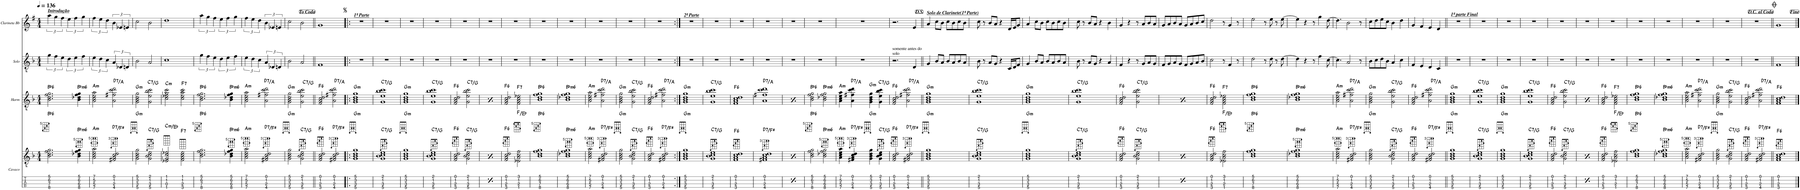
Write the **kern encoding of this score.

**kern	**kern	**harte	**kern	**harte	**kern	**kern
*part4	*part4	*part4	*part3	*part3	*part2	*part1
*staff5	*staff4	*	*staff3	*	*staff2	*staff1
*I"Cavaco	*	*	*I"Harm	*	*I"Solo	*I"Clarineta Bb
*I'Cavaco	*	*	*I'Harm	*	*I'Solo	*I'Cl. Bb
*stria4	*	*	*	*	*	*
*	*clefGv2	*	*clefGv2	*	*clefGv2	*clefG2
*	*	*	*	*	*	*Trd1c2
*k[b-]	*k[b-]	*	*k[b-]	*	*k[b-]	*k[f#]
*M4/4	*M4/4	*	*M4/4	*	*M4/4	*M4/4
*MM136	*MM136	*	*MM136	*	*MM136	*MM136
=1	=1	=1	=1	=1	=1	=1
!	!	!LO:H:kt=6	!	!LO:H:kt=6	!	!LO:TX:a:Bi:t=Introdução
2.B- 2.d 2.f 2.g	2.B-\ 2.d\ 2.f\ 2.g\	Bb:maj6	2.B-\ 2.d\ 2.f\ 2.g\	Bb:maj6	6g\	6aa\
.	.	.	.	.	6f\	6gg\
.	.	.	.	.	6e\	6ff#\
.	.	.	.	.	6d\	6ee\
.	.	.	.	.	6e\	6ff#\
!	!	!LO:H:kt=m6	!	!LO:H:kt=m6	!	!
4B- 4d- 4f 4g	4B-\ 4d-X\ 4f\ 4g\	Bb:min6	4B-\ 4d-X\ 4f\ 4g\	Bb:min6	.	.
.	.	.	.	.	6f\	6gg\
=2	=2	=2	=2	=2	=2	=2
!	!	!LO:H:kt=m	!	!LO:H:kt=m	!	!
2A 2c 2e 2a	2A\ 2c\ 2e\ 2a\	A:min	2A\ 2c\ 2e\ 2a\	A:min	6e\	6ff#\
.	.	.	.	.	6d\	6ee\
.	.	.	.	.	6c\	6dd\
!	!	!LO:H:kt=7	!	!LO:H:kt=7	!	!
2F# 2A 2c 2d	2F#X/ 2A/ 2c/ 2d/	D:7/3	2A\ 2f#X\ 2cc\ 2dd\	D:7/5	6A/	6b\
.	.	.	.	.	6D-X/	6e-X/
.	.	.	.	.	6Dn/	6en/
=3	=3	=3	=3	=3	=3	=3
!	!	!LO:H:kt=m	!	!LO:H:kt=m	!	!
2G 2B- 2d 2g	2G\ 2B-\ 2d\ 2g\	G:min	2G\ 2B-\ 2d\ 2g\	G:min	2B-\	2cc\
!	!	!LO:H:kt=7	!	!LO:H:kt=7	!	!
2G 2B- 2c 2e	2G\ 2B-\ 2c\ 2e\	C:7/5	2G\ 2e\ 2b-\ 2cc\	C:7/5	2A/	2b\
=4	=4	=4	=4	=4	=4	=4
!	!	!LO:H:kt=m	!	!LO:H:kt=m	!	!
2E- 2G 2c 2e-	2E-X/ 2G/ 2c/ 2e-X/	C:min/b3	2c\ 2e-X\ 2g\ 2cc\	C:min	1c	1dd
!	!	!LO:H:kt=7	!	!LO:H:kt=7	!	!
2F 2A 2c 2e-	2F\ 2A\ 2c\ 2e-\	F:7	2c\ 2e-\ 2a\ 2cc\	F:7	.	.
=5	=5	=5	=5	=5	=5	=5
!	!	!LO:H:kt=6	!	!LO:H:kt=6	!	!
2.B- 2.d 2.f 2.g	2.B-\ 2.d\ 2.f\ 2.g\	Bb:maj6	2.B-\ 2.d\ 2.f\ 2.g\	Bb:maj6	6g\	6aa\
.	.	.	.	.	6f\	6gg\
.	.	.	.	.	6e\	6ff#\
.	.	.	.	.	6d\	6ee\
.	.	.	.	.	6e\	6ff#\
!	!	!LO:H:kt=m6	!	!LO:H:kt=m6	!	!
4B- 4d- 4f 4g	4B-\ 4d-X\ 4f\ 4g\	Bb:min6	4B-\ 4d-X\ 4f\ 4g\	Bb:min6	.	.
.	.	.	.	.	6f\	6gg\
=6	=6	=6	=6	=6	=6	=6
!	!	!LO:H:kt=m	!	!LO:H:kt=m	!	!
2A 2c 2e 2a	2A\ 2c\ 2e\ 2a\	A:min	2A\ 2c\ 2e\ 2a\	A:min	6e\	6ff#\
.	.	.	.	.	6d\	6ee\
.	.	.	.	.	6c\	6dd\
!	!	!LO:H:kt=7	!	!LO:H:kt=7	!	!
2F# 2A 2c 2d	2F#X/ 2A/ 2c/ 2d/	D:7/3	2A\ 2f#X\ 2cc\ 2dd\	D:7/5	6A/	6b\
.	.	.	.	.	6D-X/	6e-X/
.	.	.	.	.	6Dn/	6en/
=7	=7	=7	=7	=7	=7	=7
!	!	!LO:H:kt=m	!	!LO:H:kt=m	!	!
2G 2B- 2d 2g	2G\ 2B-\ 2d\ 2g\	G:min	2G\ 2B-\ 2d\ 2g\	G:min	2B-\	2cc\
!	!	!LO:H:kt=7	!	!LO:H:kt=7	!	!
2G 2B- 2c 2e	2G\ 2B-\ 2c\ 2e\	C:7/5	2G\ 2e\ 2b-\ 2cc\	C:7/5	2A/	2b\
=8||	=8||	=8||	=8||	=8||	=8||	=8||
!	!	!LO:H:kt=6	!	!LO:H:kt=6	!	!
2F 2A 2c 2d	2F/ 2A/ 2c/ 2d/	F:maj6	2F/ 2A/ 2c/ 2d/	F:maj6	1F	1g
!	!	!LO:H:kt=7	!	!LO:H:kt=7	!	!
2F# 2A 2c 2d	2F#X/ 2A/ 2c/ 2d/	D:7/3	2A\ 2f#X\ 2cc\ 2dd\	D:7/5	.	.
=9!|:	=9!|:	=9!|:	=9!|:	=9!|:	=9!|:	=9!|:
!	!	!LO:H:kt=m	!	!LO:H:kt=m	!	!LO:TX:a:Bi:t=1ª Parte
1G 1B- 1d 1g	1G 1B- 1d 1g	G:min	1G 1B- 1d 1g	G:min	1r	1r
=10	=10	=10	=10	=10	=10	=10
!	!	!LO:H:kt=7	!	!LO:H:kt=7	!	!
1G 1B- 1c 1e	1G 1B- 1c 1e	C:7/5	1G 1e 1b- 1cc	C:7/5	1r	1r
=11	=11	=11	=11	=11	=11	=11
!	!	!LO:H:kt=m	!	!LO:H:kt=m	!	!
1G 1B- 1d 1g	1G 1B- 1d 1g	G:min	1G 1B- 1d 1g	G:min	1r	1r
=12	=12	=12	=12	=12	=12	=12
!	!	!LO:H:kt=7	!	!LO:H:kt=7	!	!
1G 1B- 1c 1e	1G 1B- 1c 1e	C:7/5	1G 1e 1b- 1cc	C:7/5	1r	1r
=13	=13	=13	=13	=13	=13	=13
!	!	!LO:H:kt=6	!	!LO:H:kt=6	!	!
2F 2A 2c 2d	2F/ 2A/ 2c/ 2d/	F:maj6	2F/ 2A/ 2c/ 2d/	F:maj6	1r	1r
!	!	!LO:H:kt=7	!	!LO:H:kt=7	!	!
2G 2B- 2c 2e	2G\ 2B-\ 2c\ 2e\	C:7/5	2G\ 2e\ 2b-\ 2cc\	C:7/5	.	.
=14	=14	=14	=14	=14	=14	=14
!	!	!LO:H:kt=6	!	!LO:H:kt=6	!	!
2F 2A 2c 2d	2F/ 2A/ 2c/ 2d/	F:maj6	2F/ 2A/ 2c/ 2d/	F:maj6	1r	1r
!	!	!LO:H:kt=7	!	!LO:H:kt=7	!	!
2G 2B- 2c 2e	2G\ 2B-\ 2c\ 2e\	C:7/5	2G\ 2e\ 2b-\ 2cc\	C:7/5	.	.
=15	=15	=15	=15	=15	=15	=15
!	!	!LO:H:kt=6	!	!LO:H:kt=6	!	!
2F 2A 2c 2d	2F/ 2A/ 2c/ 2d/	F:maj6	2F/ 2A/ 2c/ 2d/	F:maj6	1r	1r
!	!	!	!	!LO:H:kt=7	!	!
2E- 2A 2c 2f	2E-X\ 2A\ 2c\ 2f\	F:maj/b7	2F\ 2A\ 2c\ 2e-X\	F:7	.	.
=16	=16	=16	=16	=16	=16	=16
!	!	!LO:H:kt=6	!	!LO:H:kt=6	!	!
1B- 1d 1f 1g	1B- 1d 1f 1g	Bb:maj6	1B- 1d 1f 1g	Bb:maj6	1r	1r
=17	=17	=17	=17	=17	=17	=17
!	!	!LO:H:kt=m6	!	!LO:H:kt=m6	!	!
1B- 1d- 1f 1g	1B- 1d-X 1f 1g	Bb:min6	1B- 1d-X 1f 1g	Bb:min6	1r	1r
=18	=18	=18	=18	=18	=18	=18
!	!	!LO:H:kt=m	!	!LO:H:kt=m	!	!
2A 2c 2e 2a	2A\ 2c\ 2e\ 2a\	A:min	2A\ 2c\ 2e\ 2a\	A:min	1r	1r
!	!	!LO:H:kt=7	!	!LO:H:kt=7	!	!
2F# 2A 2c 2d	2F#X/ 2A/ 2c/ 2d/	D:7/3	2A\ 2f#X\ 2cc\ 2dd\	D:7/5	.	.
=19	=19	=19	=19	=19	=19	=19
!	!	!LO:H:kt=m	!	!LO:H:kt=m	!	!
2G 2B- 2d 2g	2G\ 2B-\ 2d\ 2g\	G:min	2G\ 2B-\ 2d\ 2g\	G:min	1r	1r
!	!	!LO:H:kt=7	!	!LO:H:kt=7	!	!
2G 2B- 2c 2e	2G\ 2B-\ 2c\ 2e\	C:7/5	2G\ 2e\ 2b-\ 2cc\	C:7/5	.	.
=20	=20	=20	=20	=20	=20	=20
!	!	!LO:H:kt=6	!	!LO:H:kt=6	!	!
2F 2A 2c 2d	2F/ 2A/ 2c/ 2d/	F:maj6	2F/ 2A/ 2c/ 2d/	F:maj6	1r	1r
!	!	!LO:H:kt=7	!	!LO:H:kt=7	!	!
2F# 2A 2c 2d	2F#X/ 2A/ 2c/ 2d/	D:7/3	2A\ 2f#X\ 2cc\ 2dd\	D:7/5	.	.
=21:|!	=21:|!	=21:|!	=21:|!	=21:|!	=21:|!	=21:|!
!	!	!LO:H:kt=m	!	!LO:H:kt=m	!	!LO:TX:a:Bi:t=2ª Parte
1G 1B- 1d 1g	1G 1B- 1d 1g	G:min	1G 1B- 1d 1g	G:min	1r	1r
=22	=22	=22	=22	=22	=22	=22
!	!	!LO:H:kt=7	!	!LO:H:kt=7	!	!
1G 1B- 1c 1e	1G 1B- 1c 1e	C:7/5	1G 1e 1b- 1cc	C:7/5	1r	1r
=23	=23	=23	=23	=23	=23	=23
!	!	!LO:H:kt=6	!	!LO:H:kt=6	!	!
1F 1A 1c 1d	1F 1A 1c 1d	F:maj6	1F 1A 1c 1d	F:maj6	1r	1r
=24	=24	=24	=24	=24	=24	=24
!	!	!LO:H:kt=7	!	!LO:H:kt=7	!	!
1F# 1A 1c 1d	1F#X 1A 1c 1d	D:7/3	1A 1f#X 1cc 1dd	D:7/5	1r	1r
=25	=25	=25	=25	=25	=25	=25
!	!	!LO:H:kt=7	!	!LO:H:kt=7	!	!
1F# 1A 1c 1d	1F#X 1A 1c 1d	D:7/3	1A 1f#X 1cc 1dd	D:7/5	1r	1r
=26	=26	=26	=26	=26	=26	=26
!	!	!LO:H:kt=6	!	!LO:H:kt=6	!	!
2B- 2d 2f 2g	2B-\ 2d\ 2f\ 2g\	Bb:maj6	2B-\ 2d\ 2f\ 2g\	Bb:maj6	1r	1r
!	!	!LO:H:kt=m6	!	!LO:H:kt=m6	!	!
2B- 2d- 2f 2g	2B-\ 2d-X\ 2f\ 2g\	Bb:min6	2B-\ 2d-X\ 2f\ 2g\	Bb:min6	.	.
=27	=27	=27	=27	=27	=27	=27
!	!	!LO:H:kt=m	!	!LO:H:kt=m	!	!
4A 4c 4e 4a	4A\ 4c\ 4e\ 4a\	A:min	4A\ 4c\ 4e\ 4a\	A:min	1r	1r
!	!	!LO:H:kt=7	!	!LO:H:kt=7	!	!
4F# 4A 4c 4d	4F#X/ 4A/ 4c/ 4d/	D:7/3	4A\ 4f#X\ 4cc\ 4dd\	D:7/5	.	.
!	!	!LO:H:kt=m	!	!LO:H:kt=m	!	!
4G 4B- 4d 4g	4G\ 4B-\ 4d\ 4g\	G:min	4G\ 4B-\ 4d\ 4g\	G:min	.	.
!	!	!LO:H:kt=7	!	!LO:H:kt=7	!	!
4G 4B- 4c 4e	4G\ 4B-\ 4c\ 4e\	C:7/5	4G\ 4e\ 4b-\ 4cc\	C:7/5	.	.
=28	=28	=28	=28	=28	=28	=28
!	!	!	!	!	!LO:TX:a:t=somente antes do	!
!	!	!LO:H:kt=6	!	!LO:H:kt=6	!LO:TX:a:t=solo	!
2F 2A 2c 2d	2F/ 2A/ 2c/ 2d/	F:maj6	2F/ 2A/ 2c/ 2d/	F:maj6	2.r	2.r
!	!	!LO:H:kt=7	!	!LO:H:kt=7	!	!
2F# 2A 2c 2d	2F#X/ 2A/ 2c/ 2d/	D:7/3	2A\ 2f#X\ 2cc\ 2dd\	D:7/5	.	.
.	.	.	.	.	4D/	4e/
=29||	=29||	=29||	=29||	=29||	=29||	=29||
!	!	!LO:H:kt=m	!	!LO:H:kt=m	!	!LO:TX:a:Bi:t=Solo de Clarinete(1ª Parte)
1G 1B- 1d 1g	1G 1B- 1d 1g	G:min	1G 1B- 1d 1g	G:min	4G/	4a/
.	.	.	.	.	8B-/L	8cc\L
.	.	.	.	.	8A/J	8b\J
.	.	.	.	.	8B-/L	8cc\L
.	.	.	.	.	8A/	8b\
.	.	.	.	.	8B-/	8cc\
.	.	.	.	.	8A/J	8b\J
=30	=30	=30	=30	=30	=30	=30
!	!	!LO:H:kt=7	!	!LO:H:kt=7	!	!
1G 1B- 1c 1e	1G 1B- 1c 1e	C:7/5	1G 1e 1b- 1cc	C:7/5	8B-\	8cc\
.	.	.	.	.	8r	8r
.	.	.	.	.	8A/L	8b/L
.	.	.	.	.	8G/J	8a/J
.	.	.	.	.	4r	4r
.	.	.	.	.	16C/LL	16d/LL
.	.	.	.	.	16D/J	16e/J
.	.	.	.	.	8F/J	8g/J
=31	=31	=31	=31	=31	=31	=31
!	!	!LO:H:kt=m	!	!LO:H:kt=m	!	!
1G 1B- 1d 1g	1G 1B- 1d 1g	G:min	1G 1B- 1d 1g	G:min	4G/	4a/
.	.	.	.	.	8B-/L	8cc\L
.	.	.	.	.	8A/J	8b\J
.	.	.	.	.	8B-/L	8cc\L
.	.	.	.	.	8A/	8b\
.	.	.	.	.	8B-/	8cc\
.	.	.	.	.	8A/J	8b\J
=32	=32	=32	=32	=32	=32	=32
!	!	!LO:H:kt=7	!	!LO:H:kt=7	!	!
1G 1B- 1c 1e	1G 1B- 1c 1e	C:7/5	1G 1e 1b- 1cc	C:7/5	8B-\	8cc\
.	.	.	.	.	8r	8r
.	.	.	.	.	8A/L	8b/L
.	.	.	.	.	8G/J	8a/J
.	.	.	.	.	4r	4r
.	.	.	.	.	4A/	4b\
=33	=33	=33	=33	=33	=33	=33
!	!	!LO:H:kt=6	!	!LO:H:kt=6	!	!
2F 2A 2c 2d	2F/ 2A/ 2c/ 2d/	F:maj6	2F/ 2A/ 2c/ 2d/	F:maj6	4F/	4g/
.	.	.	.	.	4r	4r
!	!	!LO:H:kt=7	!	!LO:H:kt=7	!	!
2G 2B- 2c 2e	2G\ 2B-\ 2c\ 2e\	C:7/5	2G\ 2e\ 2b-\ 2cc\	C:7/5	8r	8r
.	.	.	.	.	8G/L	8a/L
.	.	.	.	.	8A/	8b/
.	.	.	.	.	8G/J	8a/J
=34	=34	=34	=34	=34	=34	=34
!	!	!LO:H:kt=6	!	!LO:H:kt=6	!	!
2F 2A 2c 2d	2F/ 2A/ 2c/ 2d/	F:maj6	2F/ 2A/ 2c/ 2d/	F:maj6	8F/L	8g/L
.	.	.	.	.	8G/	8a/
.	.	.	.	.	8A/	8b/
.	.	.	.	.	8G/J	8a/J
!	!	!LO:H:kt=7	!	!LO:H:kt=7	!	!
2G 2B- 2c 2e	2G\ 2B-\ 2c\ 2e\	C:7/5	2G\ 2e\ 2b-\ 2cc\	C:7/5	8F/L	8g/L
.	.	.	.	.	8G/	8a/
.	.	.	.	.	8A/	8b/
.	.	.	.	.	8B-/J	8cc/J
=35	=35	=35	=35	=35	=35	=35
!	!	!LO:H:kt=6	!	!LO:H:kt=6	!	!
2F 2A 2c 2d	2F/ 2A/ 2c/ 2d/	F:maj6	2F/ 2A/ 2c/ 2d/	F:maj6	2c\	2dd\
!	!	!	!	!LO:H:kt=7	!	!
2E- 2A 2c 2f	2E-X\ 2A\ 2c\ 2f\	F:maj/b7	2F\ 2A\ 2c\ 2e-X\	F:7	8r	8r
.	.	.	.	.	4F/	4g/
.	.	.	.	.	8r	8r
=36	=36	=36	=36	=36	=36	=36
!	!	!LO:H:kt=6	!	!LO:H:kt=6	!	!
1B- 1d 1f 1g	1B- 1d 1f 1g	Bb:maj6	1B- 1d 1f 1g	Bb:maj6	2d\	2ee\
.	.	.	.	.	8r	8r
.	.	.	.	.	8d\	8ee\
.	.	.	.	.	8r	8r
.	.	.	.	.	[8d\	[8ee\
=37	=37	=37	=37	=37	=37	=37
!	!	!LO:H:kt=m6	!	!LO:H:kt=m6	!	!
1B- 1d- 1f 1g	1B- 1d-X 1f 1g	Bb:min6	1B- 1d-X 1f 1g	Bb:min6	4d\]	4ee\]
.	.	.	.	.	4r	4r
.	.	.	.	.	8r	8r
.	.	.	.	.	4f\	4gg\
.	.	.	.	.	[8c\	[8dd\
=38	=38	=38	=38	=38	=38	=38
!	!	!LO:H:kt=m	!	!LO:H:kt=m	!	!
2A 2c 2e 2a	2A\ 2c\ 2e\ 2a\	A:min	2A\ 2c\ 2e\ 2a\	A:min	4.c\]	4.dd\]
.	.	.	.	.	2A/	2b\
!	!	!LO:H:kt=7	!	!LO:H:kt=7	!	!
2F# 2A 2c 2d	2F#X/ 2A/ 2c/ 2d/	D:7/3	2A\ 2f#X\ 2cc\ 2dd\	D:7/5	.	.
.	.	.	.	.	8r	8r
=39	=39	=39	=39	=39	=39	=39
!	!	!LO:H:kt=m	!	!LO:H:kt=m	!	!
2G 2B- 2d 2g	2G\ 2B-\ 2d\ 2g\	G:min	2G\ 2B-\ 2d\ 2g\	G:min	8B-\L	8cc\L
.	.	.	.	.	8c\	8dd\
.	.	.	.	.	8d\	8ee\
.	.	.	.	.	8B-\J	8cc\J
!	!	!LO:H:kt=7	!	!LO:H:kt=7	!	!
2G 2B- 2c 2e	2G\ 2B-\ 2c\ 2e\	C:7/5	2G\ 2e\ 2b-\ 2cc\	C:7/5	4A/	4b\
.	.	.	.	.	4c\	4dd\
=40	=40	=40	=40	=40	=40	=40
!	!	!LO:H:kt=6	!	!LO:H:kt=6	!	!
2F 2A 2c 2d	2F/ 2A/ 2c/ 2d/	F:maj6	2F/ 2A/ 2c/ 2d/	F:maj6	4F/	4g/
.	.	.	.	.	4E/	4f#/
!	!	!LO:H:kt=7	!	!LO:H:kt=7	!	!
2F# 2A 2c 2d	2F#X/ 2A/ 2c/ 2d/	D:7/3	2A\ 2f#X\ 2cc\ 2dd\	D:7/5	4D/	4e/
.	.	.	.	.	4C/	4d/
=41||	=41||	=41||	=41||	=41||	=41||	=41||
!	!	!LO:H:kt=m	!	!LO:H:kt=m	!	!LO:TX:a:Bi:t=1ª parte Final
1G 1B- 1d 1g	1G 1B- 1d 1g	G:min	1G 1B- 1d 1g	G:min	1r	1r
=42	=42	=42	=42	=42	=42	=42
!	!	!LO:H:kt=7	!	!LO:H:kt=7	!	!
1G 1B- 1c 1e	1G 1B- 1c 1e	C:7/5	1G 1e 1b- 1cc	C:7/5	1r	1r
=43	=43	=43	=43	=43	=43	=43
!	!	!LO:H:kt=m	!	!LO:H:kt=m	!	!
1G 1B- 1d 1g	1G 1B- 1d 1g	G:min	1G 1B- 1d 1g	G:min	1r	1r
=44	=44	=44	=44	=44	=44	=44
!	!	!LO:H:kt=7	!	!LO:H:kt=7	!	!
1G 1B- 1c 1e	1G 1B- 1c 1e	C:7/5	1G 1e 1b- 1cc	C:7/5	1r	1r
=45	=45	=45	=45	=45	=45	=45
!	!	!LO:H:kt=6	!	!LO:H:kt=6	!	!
2F 2A 2c 2d	2F/ 2A/ 2c/ 2d/	F:maj6	2F/ 2A/ 2c/ 2d/	F:maj6	1r	1r
!	!	!LO:H:kt=7	!	!LO:H:kt=7	!	!
2G 2B- 2c 2e	2G\ 2B-\ 2c\ 2e\	C:7/5	2G\ 2e\ 2b-\ 2cc\	C:7/5	.	.
=46	=46	=46	=46	=46	=46	=46
!	!	!LO:H:kt=6	!	!LO:H:kt=6	!	!
2F 2A 2c 2d	2F/ 2A/ 2c/ 2d/	F:maj6	2F/ 2A/ 2c/ 2d/	F:maj6	1r	1r
!	!	!LO:H:kt=7	!	!LO:H:kt=7	!	!
2G 2B- 2c 2e	2G\ 2B-\ 2c\ 2e\	C:7/5	2G\ 2e\ 2b-\ 2cc\	C:7/5	.	.
=47	=47	=47	=47	=47	=47	=47
!	!	!LO:H:kt=6	!	!LO:H:kt=6	!	!
2F 2A 2c 2d	2F/ 2A/ 2c/ 2d/	F:maj6	2F/ 2A/ 2c/ 2d/	F:maj6	1r	1r
!	!	!	!	!LO:H:kt=7	!	!
2E- 2A 2c 2f	2E-X\ 2A\ 2c\ 2f\	F:maj/b7	2F\ 2A\ 2c\ 2e-X\	F:7	.	.
=48	=48	=48	=48	=48	=48	=48
!	!	!LO:H:kt=6	!	!LO:H:kt=6	!	!
1B- 1d 1f 1g	1B- 1d 1f 1g	Bb:maj6	1B- 1d 1f 1g	Bb:maj6	1r	1r
=49	=49	=49	=49	=49	=49	=49
!	!	!LO:H:kt=m6	!	!LO:H:kt=m6	!	!
1B- 1d- 1f 1g	1B- 1d-X 1f 1g	Bb:min6	1B- 1d-X 1f 1g	Bb:min6	1r	1r
=50	=50	=50	=50	=50	=50	=50
!	!	!LO:H:kt=m	!	!LO:H:kt=m	!	!
2A 2c 2e 2a	2A\ 2c\ 2e\ 2a\	A:min	2A\ 2c\ 2e\ 2a\	A:min	1r	1r
!	!	!LO:H:kt=7	!	!LO:H:kt=7	!	!
2F# 2A 2c 2d	2F#X/ 2A/ 2c/ 2d/	D:7/3	2A\ 2f#X\ 2cc\ 2dd\	D:7/5	.	.
=51	=51	=51	=51	=51	=51	=51
!	!	!LO:H:kt=m	!	!LO:H:kt=m	!	!
2G 2B- 2d 2g	2G\ 2B-\ 2d\ 2g\	G:min	2G\ 2B-\ 2d\ 2g\	G:min	1r	1r
!	!	!LO:H:kt=7	!	!LO:H:kt=7	!	!
2G 2B- 2c 2e	2G\ 2B-\ 2c\ 2e\	C:7/5	2G\ 2e\ 2b-\ 2cc\	C:7/5	.	.
=52	=52	=52	=52	=52	=52	=52
!	!	!LO:H:kt=6	!	!LO:H:kt=6	!	!
2F 2A 2c 2d	2F/ 2A/ 2c/ 2d/	F:maj6	2F/ 2A/ 2c/ 2d/	F:maj6	1r	1r
!	!	!LO:H:kt=7	!	!LO:H:kt=7	!	!
2F# 2A 2c 2d	2F#X/ 2A/ 2c/ 2d/	D:7/3	2A\ 2f#X\ 2cc\ 2dd\	D:7/5	.	.
=53||	=53||	=53||	=53||	=53||	=53||	=53||
!	!	!LO:H:kt=6	!	!LO:H:kt=6	!	!
1F 1A 1c 1d	1F 1A 1c 1d	F:maj6	1F 1A 1c 1d	F:maj6	1F	1g
==	==	==	==	==	==	==
*-	*-	*-	*-	*-	*-	*-
